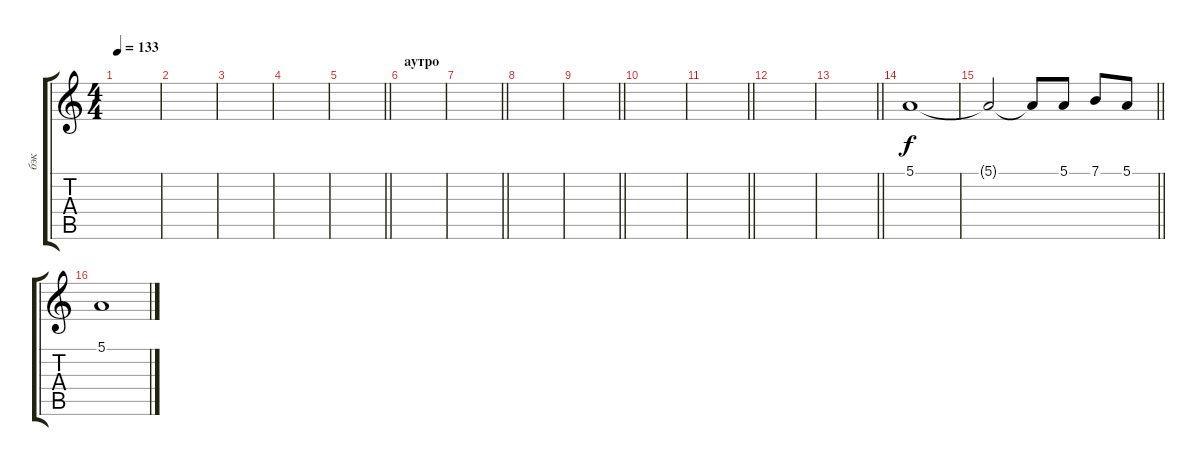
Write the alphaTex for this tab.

\track ("бэк" "бэк") {instrument tenorsax}
\staff {score tabs}
\tuning (E4 B3 G3 D3 A2 E2) {hide}
\ts (4 4)
\tempo 133
\clef g2
\ks c
|
|
|
|
\barLineRight lightlight
|
\section ("" "аутро")
|
\barLineRight lightlight
|
|
\barLineRight lightlight
|
|
\barLineRight lightlight
|
|
\barLineRight lightlight
|
5.1.1 |
\barLineRight lightlight
5.1{t}.2 5.1{t}.8 5.1.8 7.1.8 5.1.8 |
5.1.1
